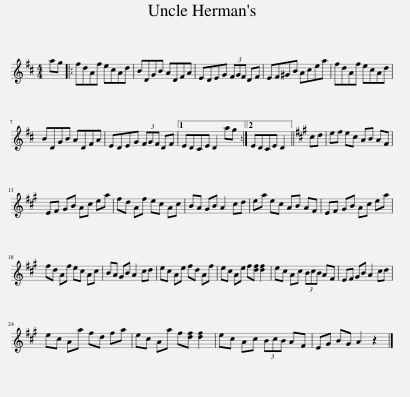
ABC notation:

X:1
L:1/8
M:4/4
I:linebreak $
K:D
V:1 treble
V:1
 ag |: fdAf ecAd | BDGB ADFA | EDEG (3FGF DF | EF^GB Acea | %5
 fdAf ecAd |$ BDGB ADFA | EDEG (3FGF DF |1 EDCE D2 ag :|2 EDCE D2 || %10
[K:A] cd | ef ec AB AF |$ EF GB Ac ea | fd Af ec Ac | BA GB A2 cd | %15
 ea ec AB AF | EF GB Ac ea |$ fd Af ec Ac | BA GB A2 cd | ec Ae fd Af | %20
 ec Ae f[df] [df]2 | ec Ac (3BcB AF | EF GB A2 cd |$ ec Aa fd fa | ec Aa f[df] [df]2 | %25
 ec Ac (3BcB AF | EG BG A2 z2 |] %27
